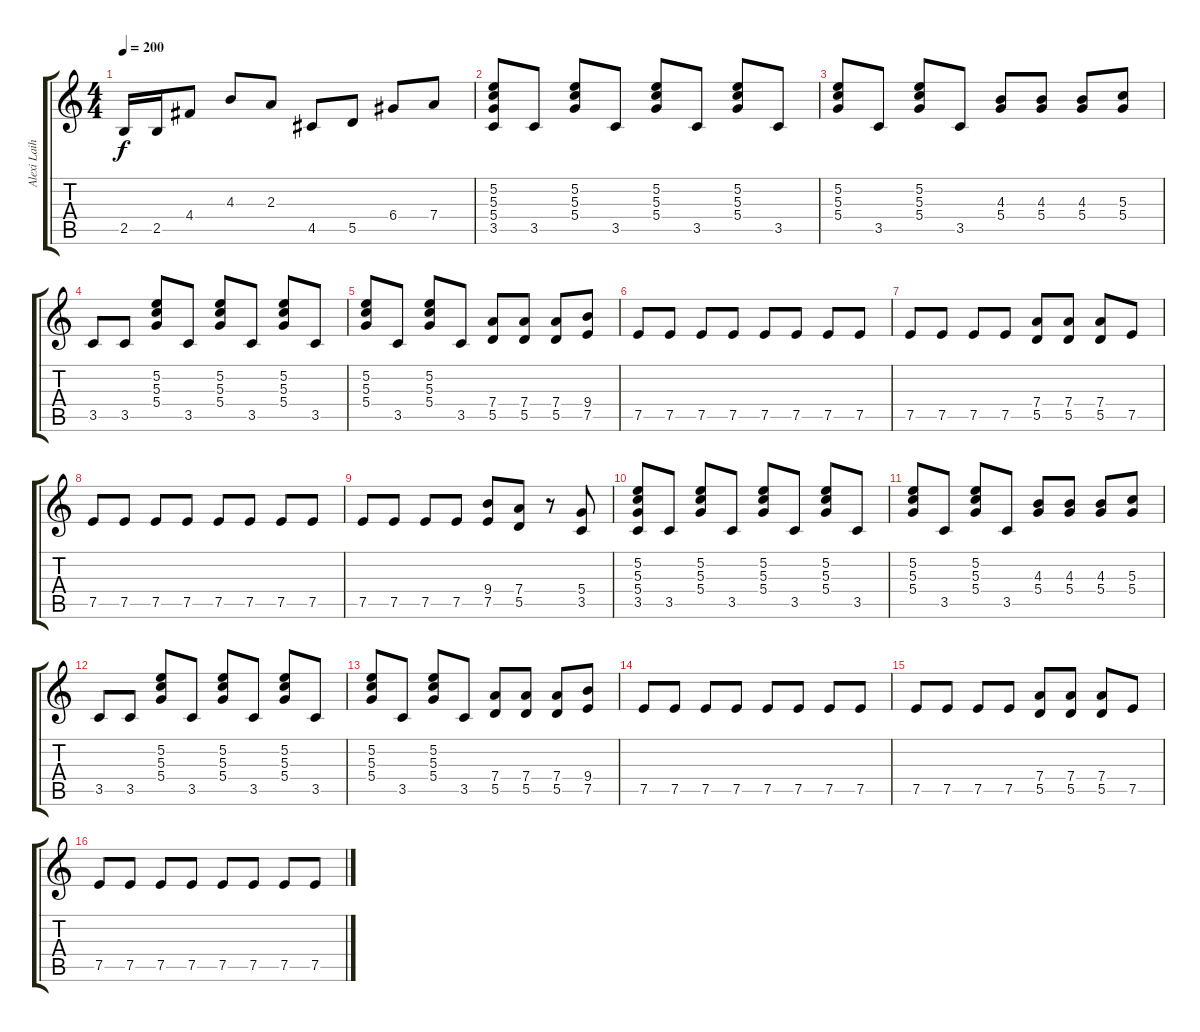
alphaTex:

\track ("Alexi Laiho" "Alexi Laih") {instrument distortionguitar}
\staff {score tabs}
\tuning (E4 B3 G3 D3 A2 E2) {hide}
\ts (4 4)
\tempo 200
\clef g2
\ks c
2.5.16{dy f} 2.5.16 4.4.8 4.3.8 2.3.8 4.5.8 5.5.8 6.4.8 7.4.8 |
(5.2 5.3 5.4 3.5).8 3.5.8 (5.2 5.3 5.4).8 3.5.8 (5.2 5.3 5.4).8 3.5.8 (5.2 5.3 5.4).8 3.5.8 |
(5.2 5.3 5.4).8 3.5.8 (5.2 5.3 5.4).8 3.5.8 (4.3 5.4).8 (4.3 5.4).8 (4.3 5.4).8 (5.3 5.4).8 |
3.5.8 3.5.8 (5.2 5.3 5.4).8 3.5.8 (5.2 5.3 5.4).8 3.5.8 (5.2 5.3 5.4).8 3.5.8 |
(5.2 5.3 5.4).8 3.5.8 (5.2 5.3 5.4).8 3.5.8 (7.4 5.5).8 (7.4 5.5).8 (7.4 5.5).8 (9.4 7.5).8 |
7.5.8 7.5.8 7.5.8 7.5.8 7.5.8 7.5.8 7.5.8 7.5.8 |
7.5.8 7.5.8 7.5.8 7.5.8 (7.4 5.5).8 (7.4 5.5).8 (7.4 5.5).8 7.5.8 |
7.5.8 7.5.8 7.5.8 7.5.8 7.5.8 7.5.8 7.5.8 7.5.8 |
7.5.8 7.5.8 7.5.8 7.5.8 (9.4 7.5).8 (7.4 5.5).8 r.8 (5.4 3.5).8 |
(5.2 5.3 5.4 3.5).8 3.5.8 (5.2 5.3 5.4).8 3.5.8 (5.2 5.3 5.4).8 3.5.8 (5.2 5.3 5.4).8 3.5.8 |
(5.2 5.3 5.4).8 3.5.8 (5.2 5.3 5.4).8 3.5.8 (4.3 5.4).8 (4.3 5.4).8 (4.3 5.4).8 (5.3 5.4).8 |
3.5.8 3.5.8 (5.2 5.3 5.4).8 3.5.8 (5.2 5.3 5.4).8 3.5.8 (5.2 5.3 5.4).8 3.5.8 |
(5.2 5.3 5.4).8 3.5.8 (5.2 5.3 5.4).8 3.5.8 (7.4 5.5).8 (7.4 5.5).8 (7.4 5.5).8 (9.4 7.5).8 |
7.5.8 7.5.8 7.5.8 7.5.8 7.5.8 7.5.8 7.5.8 7.5.8 |
7.5.8 7.5.8 7.5.8 7.5.8 (7.4 5.5).8 (7.4 5.5).8 (7.4 5.5).8 7.5.8 |
7.5.8 7.5.8 7.5.8 7.5.8 7.5.8 7.5.8 7.5.8 7.5.8
